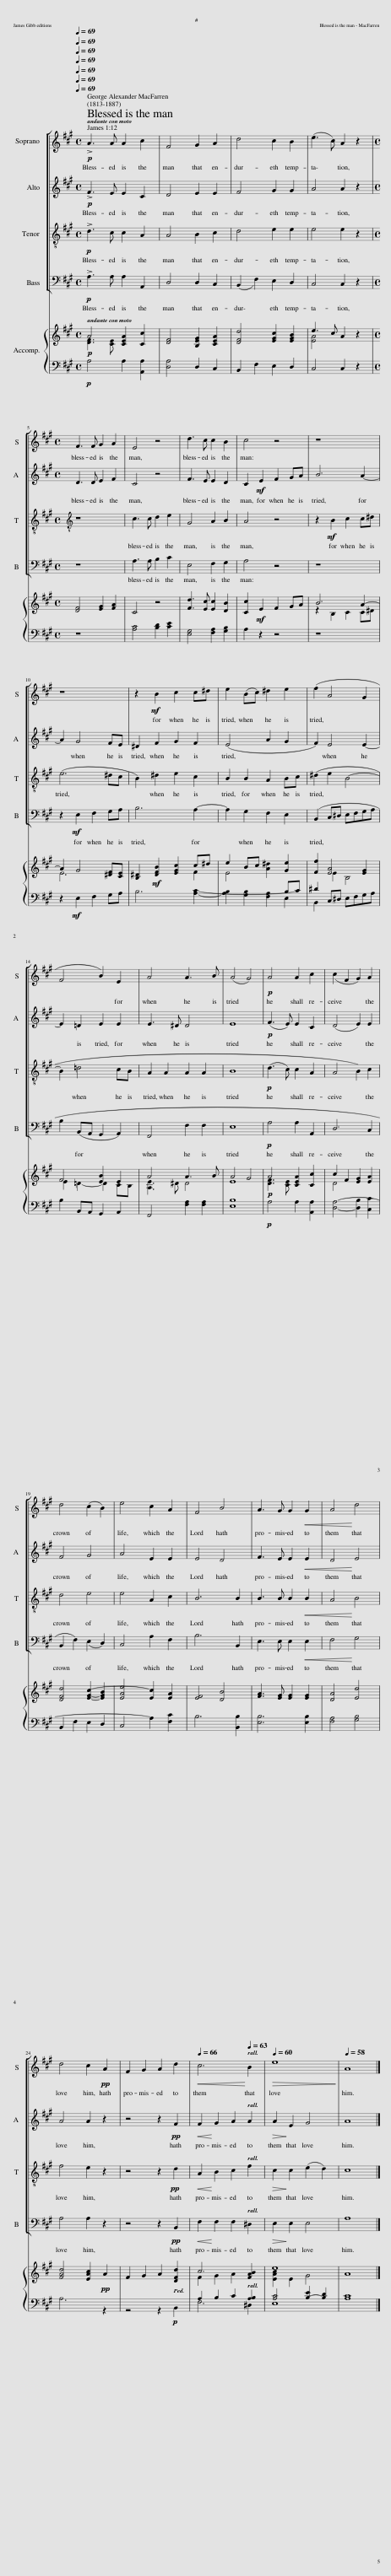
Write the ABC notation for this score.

X:1
%%score [ 1 2 3 4 ] { ( 5 6 ) | ( 7 8 ) }
L:1/8
Q:1/4=69
M:4/4
I:linebreak $
K:A
V:1 treble
V:2 treble
V:3 treble-8
V:4 bass
V:5 treble
V:6 treble
V:7 bass
V:8 bass
V:1
!p! !>!A3 A A2 c2 | F4 G2 A2 | d4 c2 B2 | (e3 c) A2 z2 |$[M:4/4] F3 F G2 A2 | %5
 E4 z4 | d3 c c2 B2 | c4 z4 | z8 |$ z8 | %10
 z2!mf! B2 c2 c^d | e2 (Bc) ^d2 e2 | (f2 A4 G2 |$ F4 B2) E2 | A4 A3 B | %15
 (A4 G4) |!p! A4 A2 c2 | (c2 F2 G2) A2 |$ d4 (c2 B2) | e4 c2 A2 | %20
 F4 B4 | A3 G G2!<(! G2 | A4!<)! d4 |$ d4 c2!pp! A2 | F2 G2 A2 d2 | %25
[Q:1/4=66]!<(! c6!<)![Q:1/4=63] B2 |[Q:1/4=60]!>(! e8!>)! |[Q:1/4=58] A8 |] %28
V:2
!p! !>!F3 E E2 C2 | D4 E2 E2 | F4 G2 G2 | A4 A2 z2 |$[M:4/4] D3 D E2 F2 | %5
 C4 z4 | F3 E E2 D2 | C2!mf! E2 F2 GA | B6 A2- |$ A2 G4 FE | %10
 ^D2 F2 G2 F2 | (E4 A2 G2 | F2) E4 E2- |$ E2 =D2 E2 E2 | E3 ^D D4 | %15
 E8 |!p! (F3 E) E2 C2 | (D4 E2) E2 |$ F4 G4 | A4 E2 E2 | %20
 E4 D4 | F3 E E2!<(! E2 | D4!<)! E4 |$ A4 A2 z2 | z4 z2!pp! F2 | %25
!<(! F2!<)! G2 A2 A2 |!>(! A2!>)! E2 G4 | A8 |] %28
V:3
!p! !>!d3 c c2 A2 | A4 B2 c2 | d4 e2 e2 | e4 e2 z2 |$[M:4/4][K:treble-8] z8 | %5
 c3 c d2 e2 | G4 A2 B2 | A4 z4 | z2!mf! B2 c2 c^d |$ (e6 ^dc | %10
 B2) ^d2 e2 c2 | B2 B2 A2 Bc | (^d2 e2 B4- |$ B2 =d4 cB | A2 A2 A2 A2 | %15
 B8 |!p! (d3 c) c2 A2 | A4 B2) c2 |$ d4 e4 | e4 A2 c2 | %20
 B6 B2 | B3 B B2!<(! B2 | A4!<)! B4 |$ f4 e2 z2 | z4 z2!pp! d2 | %25
!<(! A2!<)! B2 c2 f2 |!>(! c2!>)! c2 (e2 d2) | c8 |] %28
V:4
!p! !>!A,3 A, A,2 A,,2 | D,4 D,2 C,2 | (B,,2 F,2) E,2 D,2 | C,4 C,2 z2 |$[M:4/4] z8 | %5
 A,3 A, B,2 C2 | E,4 F,2 G,2 | A,4 z4 | z8 |$ z2!mf! E,2 F,2 G,A, | %10
 B,6 A,2- | A,2 G,2 F,2 E,2 | (B,,2 C,^D, E,F,G,A, |$ B,2 (B,,A,, G,,2 A,,2) | F,,4 F,2 F,2 | %15
 E,8 |!p! A,4 A,2 A,,2 | D,6 C,2 |$ B,,2 F,2) (E,2 D,2) | C,4 A,2 F,2 | %20
 B,6 B,,2 | E,3 E, E,2!<(! E,2 | F,4!<)! G,4 |$ A,4 A,2 z2 | z4 z2!pp! B,,2 | %25
!<(! F,2!<)! F,2 F,2 ^D,2 |!>(! E,2!>)! E,2 E,4 | A,8 |] %28
V:5
!p! A4 [CEA]2 [Cc]2 | [DF]4 [B,EG]2 [CEA]2 | [DFd]4 [EGc]2 [EGB]2 | e3 c A2 z2 |$[M:4/4] [DF]4 [EG]2 [FA]2 | %5
 C4 z4 | [Fd]3 [Ec] [Ec]2 [DB]2 | [Cc]2!mf! E2 F2 GA | B6 A2- |$ A2 G4 [^DF][CE] | %10
 [B,^D]2!mf! [DFB]2 [EGc]2 c^d | e2 Bc [A^d]2 [Ge]2 | [Ff]2 [EA]4 [EG]2 |$ F4 [EB]2 E2 | A4 A3 B | %15
 A4 G4 |!p! A4 [CEA]2 [Cc]2 | c2 F2 [EG]2 [EA]2 |$ [DFd]4 [EGc]2- [EGB]2 | [EAe]4 [Ec]2 [EA]2 | %20
 [EF]4 [DB]4 | [FA]3 [EG] [EG]2 [EG]2 | [DA]4 [Ed]4 |$ [FAd]4 [EAc]2!pp! A2 | F2 G2 A2 [DFd]2 | %25
 c6 [FAB]2 | e8 | A8 |] %28
V:6
 [DF]3 [CE] x4 | x8 | x8 | [EA]4 x4 |$[M:4/4] x8 | %5
 x8 | x8 | x8 | z2 B,2 C2 C^D |$ E6 x2 | %10
 x4 x2 F2 | E4 x2[I:staff +1] B,C | ^D2[I:staff -1] E2 B,4 |$ E2 =D2- D2 CB, | [A,E]3 ^D D4 | %15
 E8 | [DF]3 [CE] x4 | D4 x4 |$ x8 | x8 | %20
 x8 | x8 | x8 |$ x8 | x8 | %25
 F2 G2 A2 x2 | [EAc]2 E2 G4 | x8 |] %28
V:7
!p! A,4 A,2 [A,,A,]2 | [D,A,]4 D,2 C,2 | B,,2 F,2 E,2 D,2 | C,4 C,2 z2 |$[M:4/4] z8 | %5
 [A,C]4 [B,D]2 [CE]2 | [E,G,]4 [F,A,]2 [G,B,]2 | A,2 z2 z4 | z8 |$ z2!mf! E,2 F,2 G,A, | %10
 B,6 [A,C]2- | [A,B,]2 [G,B,]2 [F,A,]2 E,2 | B,,2 C,^D, E,F,G,A, |$ B,2 B,,A,, G,,2 A,,2 | F,,4 [F,A,]2 [F,A,]2 | %15
 [E,B,]8 |!p! A,4 A,2 [A,,A,]2 | [D,A,]4- [D,B,]2 [C,C]2 |$ B,,2 F,2 E,2 D,2 | C,4 A,2 [F,C]2 | %20
 B,6 [B,,B,]2 | [E,B,]6 [E,B,]2 | [F,A,]4 [G,B,]4 |$ x8 | x8 | %25
 A,2 B,2 C2 [A,B,]2 | [A,C]4 [B,-E]2 [B,D]2 | C8 |] %28
V:8
 x8 | x8 | x8 | x8 |$[M:4/4] x8 | %5
 x8 | x8 | x8 | x8 |$ x8 | %10
 x8 | x8 | x8 |$ x8 | x8 | %15
 x8 | x8 | x8 |$ x8 | x8 | %20
 x8 | x8 | x8 |$ A,6 z2 | z4 z2!p! B,,2 | %25
 F,6 ^D,2 | E,8 | A,8 |] %28
